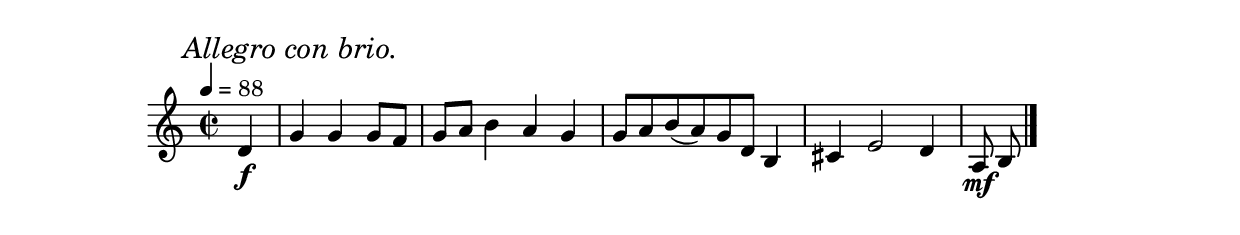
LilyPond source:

\score {
  \header {
    title="VIII."
  }

  \relative {
    \time 4 2/2
  
    \mark \markup { \italic "Allegro con brio." }
    \tempo 4 = 88

    d'4\f \bar "|"
    g g g8 f g a
    b4 a g g8 a
    b (a) g d b4 cis
    e2 d4 a8\mf b

    \break

    \bar "|."
  }
}

